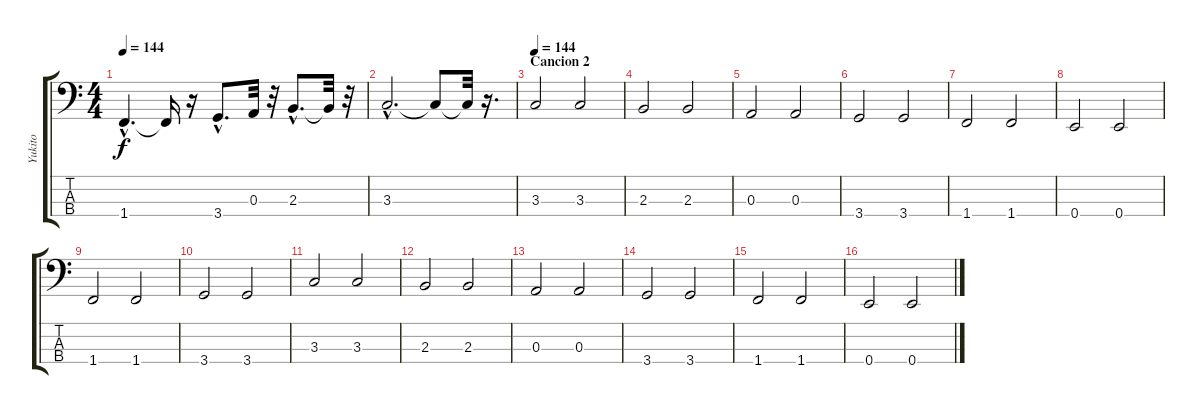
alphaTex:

\track ("Yukito" "Yukito") {instrument electricbassfinger}
\staff {score tabs}
\tuning (G2 D2 A1 E1) {hide}
\ts (4 4)
\tempo 144
\clef f4
\ks c
1.4{hac}.4{d dy f} 1.4{t}.16 r.16 3.4{hac}.8{d} 0.3.32 r.32 2.3{hac}.8{d} 2.3{t}.32 r.32 |
3.3{hac}.2{d} 3.3{t}.8 3.3{t}.32 r.16{d} |
\section ("" "Cancion 2")
\tempo 144
3.3.2 3.3.2 |
2.3.2 2.3.2 |
0.3.2 0.3.2 |
3.4.2 3.4.2 |
1.4.2 1.4.2 |
0.4.2 0.4.2 |
1.4.2 1.4.2 |
3.4.2 3.4.2 |
3.3.2 3.3.2 |
2.3.2 2.3.2 |
0.3.2 0.3.2 |
3.4.2 3.4.2 |
1.4.2 1.4.2 |
0.4.2 0.4.2
